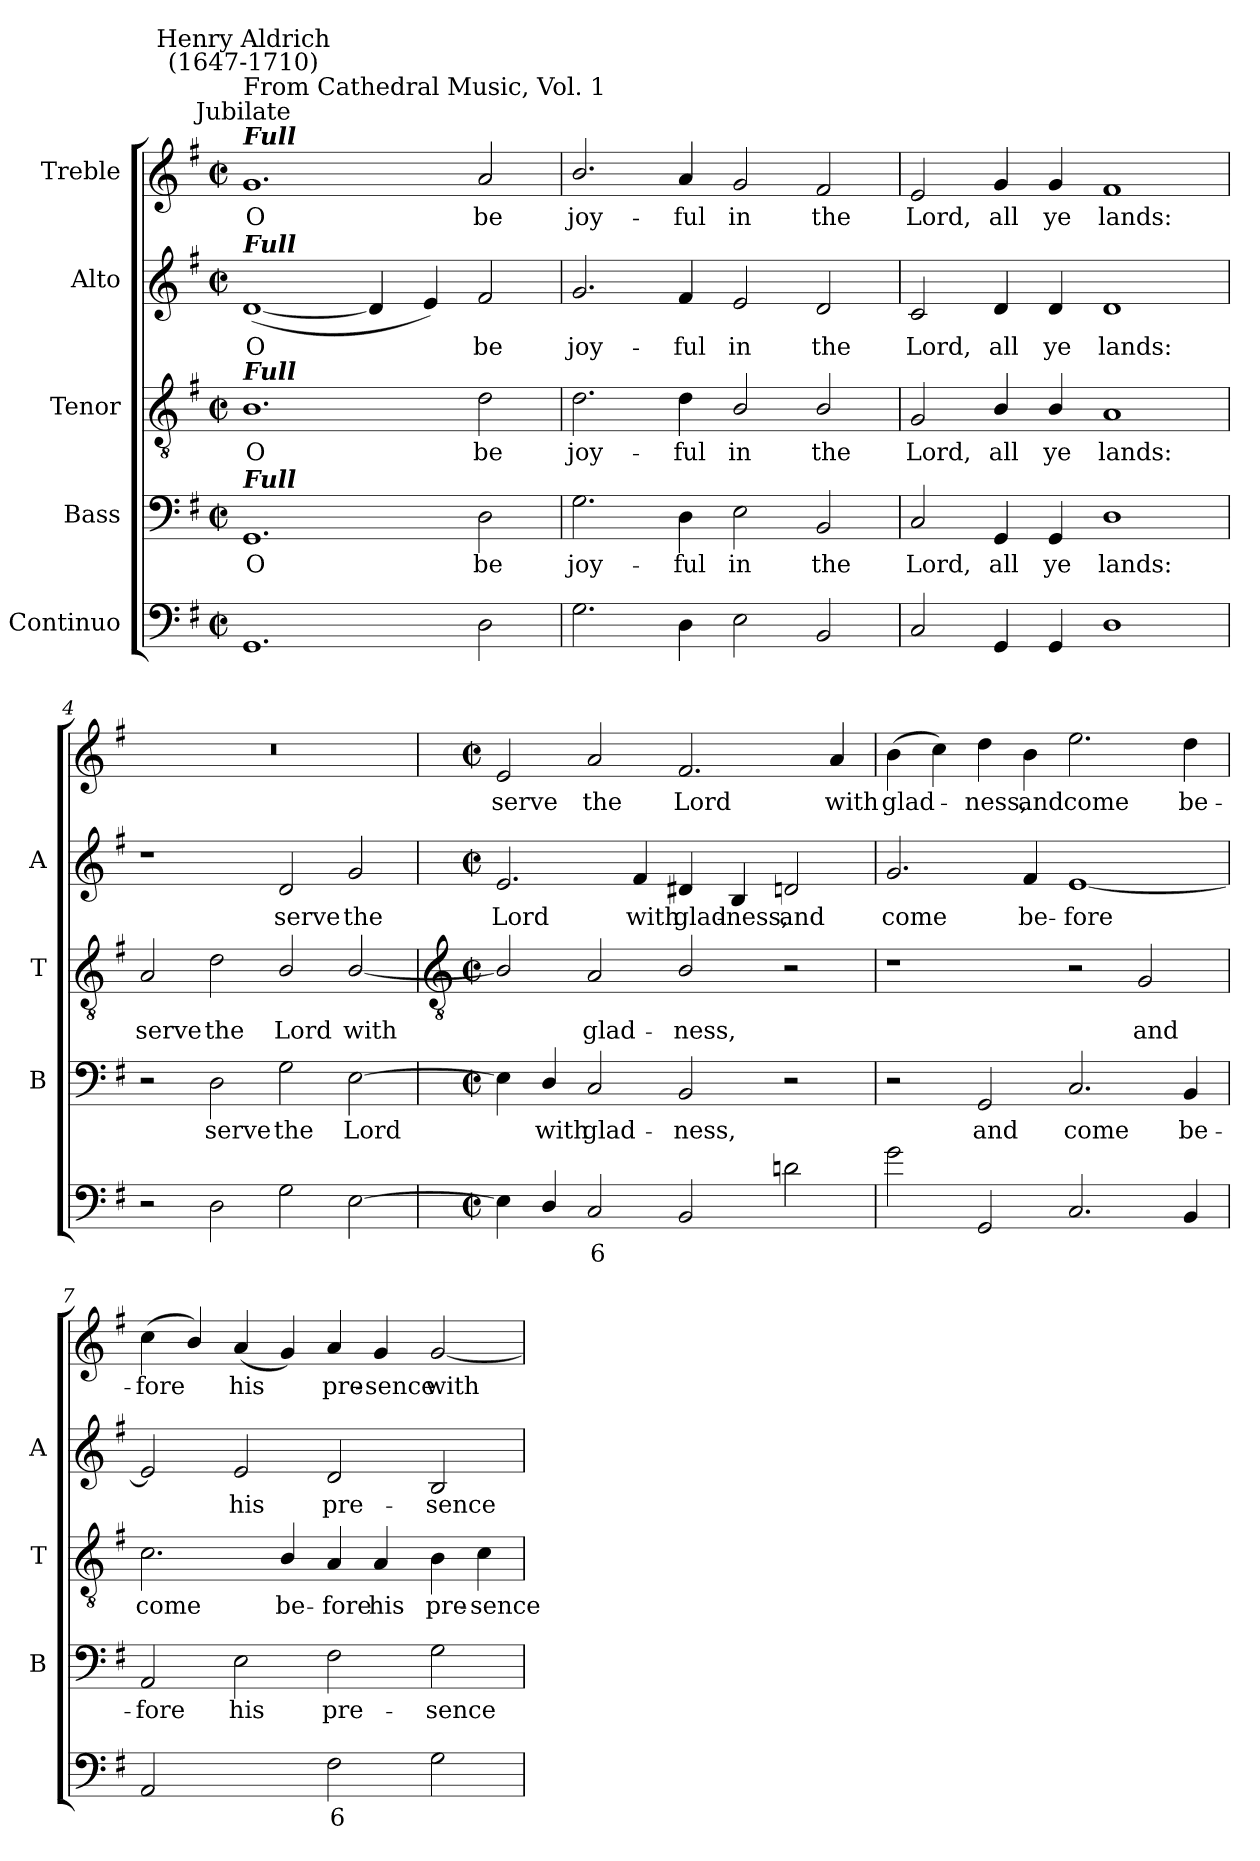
**kern	**text	**text	**kern	**text	**kern	**text	**kern	**text	**kern	**text
*part5	*part5	*part5	*part4	*part4	*part3	*part3	*part2	*part2	*part1	*part1
*staff5	*staff5	*staff5	*staff4	*staff4	*staff3	*staff3	*staff2	*staff2	*staff1	*staff1
*I"Continuo	*	*	*I"Bass	*	*I"Tenor	*	*I"Alto	*	*I"Treble	*
*	*	*	*I'B	*	*I'T	*	*I'A	*	*	*
*clefF4	*	*	*clefF4	*	*clefGv2	*	*clefG2	*	*clefG2	*
*k[f#]	*	*	*k[f#]	*	*k[f#]	*	*k[f#]	*	*k[f#]	*
*G:	*	*	*G:	*	*G:	*	*G:	*	*G:	*
*M4/2	*	*	*M4/2	*	*M4/2	*	*M4/2	*	*M4/2	*
*met(c|)	*	*	*met(c|)	*	*met(c|)	*	*met(c|)	*	*met(c|)	*
=1	=1	=1	=1	=1	=1	=1	=1	=1	=1	=1
!	!	!	!	!	!	!	!	!	!LO:TX:a:Bi:t=Full	!
!	!	!	!	!	!	!	!	!	!LO:TX:a:cj:t=Jubilate	!
!	!	!	!	!	!	!	!	!	!LO:TX:a:t=From Cathedral Music, Vol. 1	!
!	!	!	!	!	!	!	!	!	!LO:TX:a:cj:t=Henry Aldrich\n(1647-1710)	!
!	!	!	!	!	!	!	!LO:TX:a:Bi:t=Full	!	!	!
!	!	!	!	!	!LO:TX:a:Bi:t=Full	!	!	!	!	!
!	!	!	!LO:TX:a:Bi:t=Full	!	!	!	!	!	!	!
!	!	!	!	!LO:LY:b	!	!LO:LY:b	!	!LO:LY:b	!	!LO:LY:b
1.GG	.	.	1.GG	O	1.B	O	(<[1d	O	1.g	O
.	.	.	.	.	.	.	4d]	.	.	.
.	.	.	.	.	.	.	4e)	.	.	.
!	!	!	!	!LO:LY:b	!	!LO:LY:b	!	!LO:LY:b	!	!LO:LY:b
2D	.	.	2D	be	2d	be	2f#	be	2a	be
=2	=2	=2	=2	=2	=2	=2	=2	=2	=2	=2
!	!	!	!	!LO:LY:b	!	!LO:LY:b	!	!LO:LY:b	!	!LO:LY:b
2.G	.	.	2.G	joy-	2.d	joy-	2.g	joy-	2.b/	joy-
!	!	!	!	!LO:LY:b	!	!LO:LY:b	!	!LO:LY:b	!	!LO:LY:b
4D	.	.	4D	-ful	4d	-ful	4f#	-ful	4a	-ful
!	!	!	!	!LO:LY:b	!	!LO:LY:b	!	!LO:LY:b	!	!LO:LY:b
2E	.	.	2E	in	2B/	in	2e	in	2g	in
!	!	!	!	!LO:LY:b	!	!LO:LY:b	!	!LO:LY:b	!	!LO:LY:b
2BB	.	.	2BB	the	2B/	the	2d	the	2f#	the
=3	=3	=3	=3	=3	=3	=3	=3	=3	=3	=3
!	!	!	!	!LO:LY:b	!	!LO:LY:b	!	!LO:LY:b	!	!LO:LY:b
2C	.	.	2C	Lord,	2G	Lord,	2c	Lord,	2e	Lord,
!	!	!	!	!LO:LY:b	!	!LO:LY:b	!	!LO:LY:b	!	!LO:LY:b
4GG	.	.	4GG	all	4B/	all	4d	all	4g	all
!	!	!	!	!LO:LY:b	!	!LO:LY:b	!	!LO:LY:b	!	!LO:LY:b
4GG	.	.	4GG	ye	4B/	ye	4d	ye	4g	ye
!	!	!	!	!LO:LY:b	!	!LO:LY:b	!	!LO:LY:b	!	!LO:LY:b
1D	.	.	1D	lands:	1A	lands:	1d	lands:	1f#	lands:
=4	=4	=4	=4	=4	=4	=4	=4	=4	=4	=4
!	!	!	!	!	!	!LO:LY:b	!	!	!	!
2r	.	.	2r	.	2A	serve	1r	.	0r	.
!	!	!	!	!LO:LY:b	!	!LO:LY:b	!	!	!	!
2D	.	.	2D	serve	2d	the	.	.	.	.
!	!	!	!	!LO:LY:b	!	!LO:LY:b	!	!LO:LY:b	!	!
2G	.	.	2G	the	2B/	Lord	2d	serve	.	.
!	!	!	!	!LO:LY:b	!	!LO:LY:b	!	!LO:LY:b	!	!
[2E	.	.	[2E	Lord	[2B/	with	2g	the	.	.
!!LO:LB:g=z
=5	=5	=5	=5	=5	=5	=5	=5	=5	=5	=5
*	*	*	*	*	*clefGv2	*	*	*	*	*
*M4/2	*	*	*M4/2	*	*M4/2	*	*M4/2	*	*M4/2	*
*met(c|)	*	*	*met(c|)	*	*met(c|)	*	*met(c|)	*	*met(c|)	*
!	!	!	!	!	!	!	!	!LO:LY:b	!	!LO:LY:b
4E]	.	.	4E]	.	2B/]	.	2.e	Lord	2e	serve
!	!	!	!	!LO:LY:b	!	!	!	!	!	!
4D/	.	.	4D/	with	.	.	.	.	.	.
!	!LO:LY:b	!	!	!LO:LY:b	!	!LO:LY:b	!	!	!	!LO:LY:b
2C	6	.	2C	glad-	2A	glad-	.	.	2a	the
!	!	!	!	!	!	!	!	!LO:LY:b	!	!
.	.	.	.	.	.	.	4f#	with	.	.
!	!	!	!	!LO:LY:b	!	!LO:LY:b	!	!LO:LY:b	!	!LO:LY:b
2BB	.	.	2BB	-ness,	2B/	-ness,	4d#X	glad-	2.f#	Lord
!	!	!	!	!	!	!	!	!LO:LY:b	!	!
.	.	.	.	.	.	.	4B	-ness,	.	.
!	!	!	!	!	!	!	!	!LO:LY:b	!	!
2dn	.	.	2r	.	2r	.	2dn	and	.	.
!	!	!	!	!	!	!	!	!	!	!LO:LY:b
.	.	.	.	.	.	.	.	.	4a	with
=6	=6	=6	=6	=6	=6	=6	=6	=6	=6	=6
!	!	!	!	!	!	!	!	!LO:LY:b	!	!LO:LY:b
2g	.	.	2r	.	1r	.	2.g	come	(>4b	glad-
.	.	.	.	.	.	.	.	.	4cc)	.
!	!	!	!	!LO:LY:b	!	!	!	!	!	!LO:LY:b
2GG	.	.	2GG	and	.	.	.	.	4dd	ness,
!	!	!	!	!	!	!	!	!LO:LY:b	!	!LO:LY:b
.	.	.	.	.	.	.	4f#	be-	4b	and
!	!	!	!	!LO:LY:b	!	!	!	!LO:LY:b	!	!LO:LY:b
2.C	.	.	2.C	come	2r	.	[1e	-fore	2.ee	come
!	!	!	!	!	!	!LO:LY:b	!	!	!	!
.	.	.	.	.	2G	and	.	.	.	.
!	!	!	!	!LO:LY:b	!	!	!	!	!	!LO:LY:b
4BB	.	.	4BB	be-	.	.	.	.	4dd	be-
=7	=7	=7	=7	=7	=7	=7	=7	=7	=7	=7
!	!	!	!	!LO:LY:b	!	!LO:LY:b	!	!	!	!LO:LY:b
2AA	.	.	2AA	-fore	2.c	come	2e]	.	(<4cc	-fore
.	.	.	.	.	.	.	.	.	4b/)	.
!	!LO:LY:b	!LO:LY:b	!	!LO:LY:b	!	!	!	!LO:LY:b	!	!LO:LY:b
[4Eyy	6	4	2E	his	.	.	2e	his	(<4a	his
!	!LO:LY:b	!LO:LY:b	!	!	!	!LO:LY:b	!	!	!	!
4Eyy]	5	3	.	.	4B/	be-	.	.	4g)	.
!	!LO:LY:b	!	!	!LO:LY:b	!	!LO:LY:b	!	!LO:LY:b	!	!LO:LY:b
2F#	6	.	2F#	pre-	4A	-fore	2d	pre-	4a	pre-
!	!	!	!	!	!	!LO:LY:b	!	!	!	!LO:LY:b
.	.	.	.	.	4A	his	.	.	4g	-sence
!	!	!	!	!LO:LY:b	!	!LO:LY:b	!	!LO:LY:b	!	!LO:LY:b
2G	.	.	2G	-sence	4B	pre-	2B	-sence	[2g	with
!	!	!	!	!	!	!LO:LY:b	!	!	!	!
.	.	.	.	.	4c	-sence	.	.	.	.
=	=	=	=	=	=	=	=	=	=	=
*-	*-	*-	*-	*-	*-	*-	*-	*-	*-	*-
